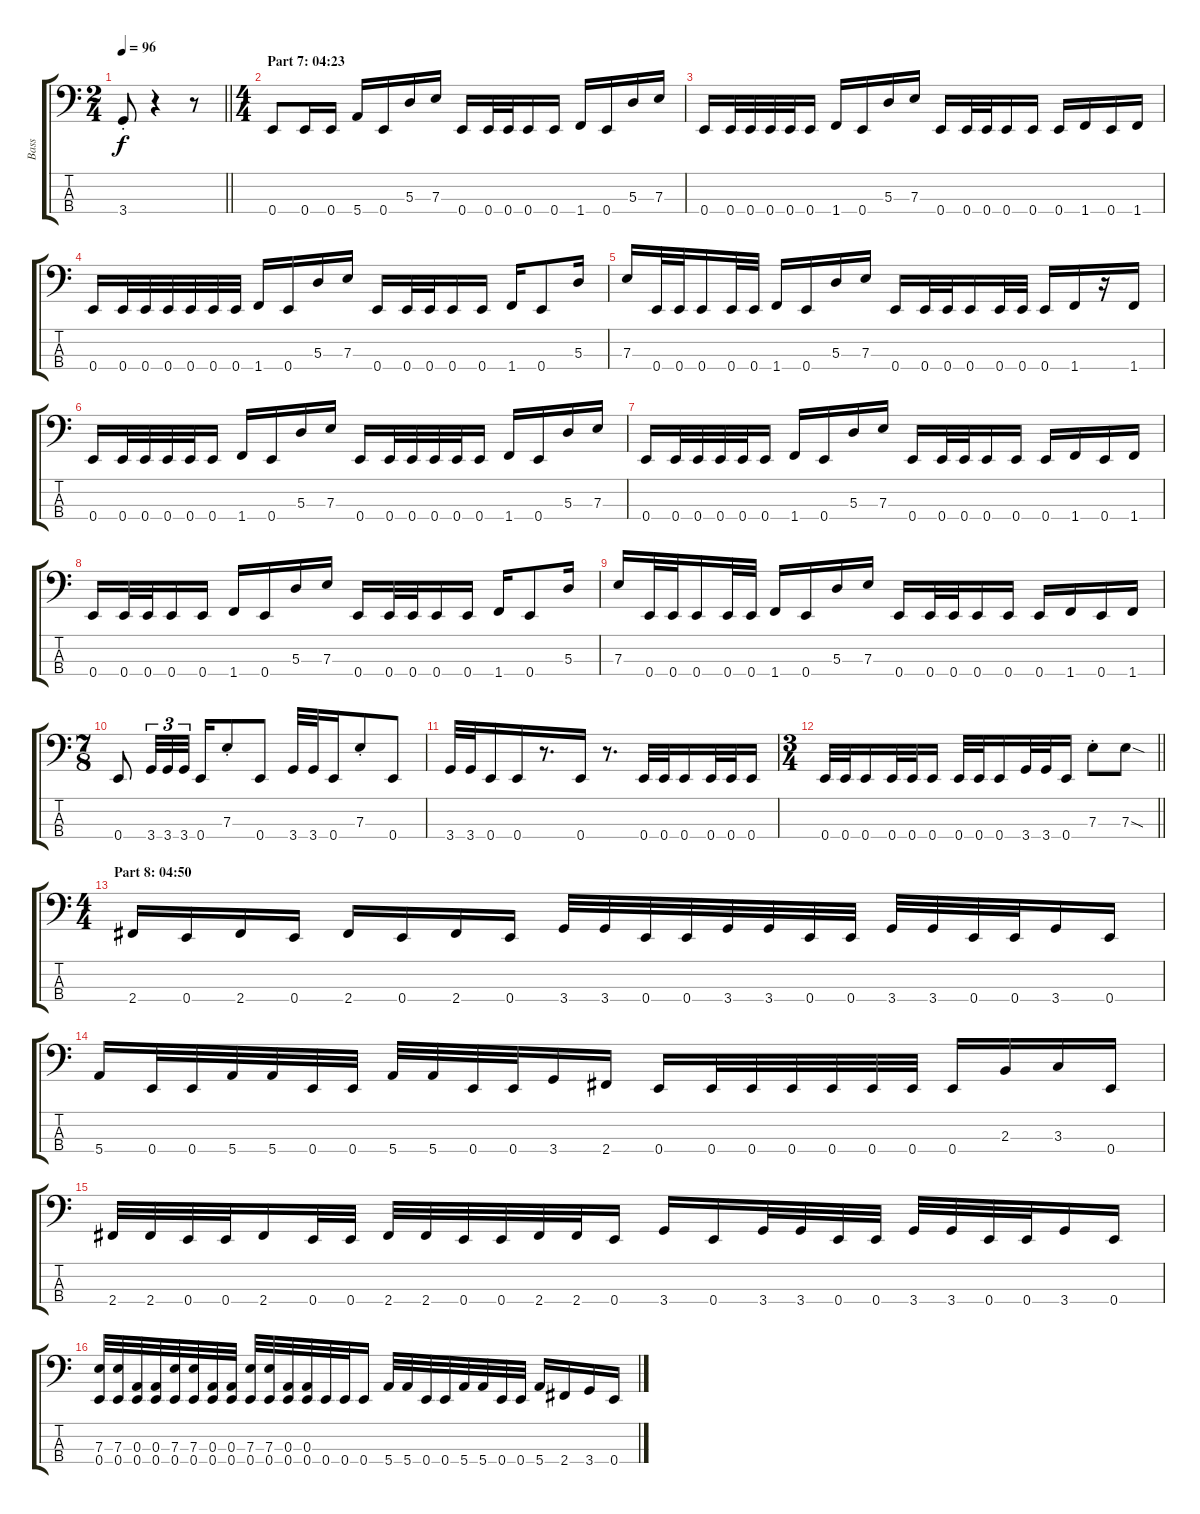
\track ("Bass" "Bass") {instrument electricbasspick}
\staff {score tabs}
\tuning (G2 D2 A1 E1) {hide}
\ts (2 4)
\tempo 96
\clef f4
\barLineRight lightlight
\ks c
3.4{st}.8{dy f} r.4 r.8 |
\ts (4 4)
\section ("" "Part 7: 04:23")
0.4.8 0.4.16 0.4.16 5.4.16 0.4.16 5.3.16 7.3.16 0.4.16 0.4.32 0.4.32 0.4.16 0.4.16 1.4.16 0.4.16 5.3.16 7.3.16 |
0.4.16 0.4.32 0.4.32 0.4.32 0.4.32 0.4.16 1.4.16 0.4.16 5.3.16 7.3.16 0.4.16 0.4.32 0.4.32 0.4.16 0.4.16 0.4.16 1.4.16 0.4.16 1.4.16 |
0.4.16 0.4.32 0.4.32 0.4.32 0.4.32 0.4.32 0.4.32 1.4.16 0.4.16 5.3.16 7.3.16 0.4.16 0.4.32 0.4.32 0.4.16 0.4.16 1.4.16 0.4.8 5.3.16 |
7.3.16 0.4.32 0.4.32 0.4.16 0.4.32 0.4.32 1.4.16 0.4.16 5.3.16 7.3.16 0.4.16 0.4.32 0.4.32 0.4.16 0.4.32 0.4.32 0.4.16 1.4.16 r.16 1.4.16 |
0.4.16 0.4.32 0.4.32 0.4.32 0.4.32 0.4.16 1.4.16 0.4.16 5.3.16 7.3.16 0.4.16 0.4.32 0.4.32 0.4.32 0.4.32 0.4.16 1.4.16 0.4.16 5.3.16 7.3.16 |
0.4.16 0.4.32 0.4.32 0.4.32 0.4.32 0.4.16 1.4.16 0.4.16 5.3.16 7.3.16 0.4.16 0.4.32 0.4.32 0.4.16 0.4.16 0.4.16 1.4.16 0.4.16 1.4.16 |
0.4.16 0.4.32 0.4.32 0.4.16 0.4.16 1.4.16 0.4.16 5.3.16 7.3.16 0.4.16 0.4.32 0.4.32 0.4.16 0.4.16 1.4.16 0.4.8 5.3.16 |
7.3.16 0.4.32 0.4.32 0.4.16 0.4.32 0.4.32 1.4.16 0.4.16 5.3.16 7.3.16 0.4.16 0.4.32 0.4.32 0.4.16 0.4.16 0.4.16 1.4.16 0.4.16 1.4.16 |
\ts (7 8)
0.4.8 3.4.32{tu (3 2)} 3.4.32{tu (3 2)} 3.4.32{tu (3 2) beam splitsecondary} 0.4.16 7.3{st}.8 0.4.8 3.4.32 3.4.32 0.4.16 7.3{st}.8 0.4.8 |
3.4.32 3.4.32 0.4.16 0.4.16 r.8{d} 0.4.16 r.8{d} 0.4.32 0.4.32 0.4.16 0.4.32 0.4.32 0.4.16 |
\ts (3 4)
\barLineRight lightlight
0.4.32 0.4.32 0.4.16 0.4.32 0.4.32 0.4.16 0.4.32 0.4.32 0.4.16 3.4.32 3.4.32 0.4.16 7.3{st}.8 7.3{sod}.8 |
\ts (4 4)
\section ("" "Part 8: 04:50")
2.4.16 0.4.16 2.4.16 0.4.16 2.4.16 0.4.16 2.4.16 0.4.16 3.4.32 3.4.32 0.4.32 0.4.32 3.4.32 3.4.32 0.4.32 0.4.32 3.4.32 3.4.32 0.4.32 0.4.32 3.4.16 0.4.16 |
5.4.16 0.4.32 0.4.32 5.4.32 5.4.32 0.4.32 0.4.32 5.4.32 5.4.32 0.4.32 0.4.32 3.4.16 2.4.16 0.4.16 0.4.32 0.4.32 0.4.32 0.4.32 0.4.32 0.4.32 0.4.16 2.3.16 3.3.16 0.4.16 |
2.4.32 2.4.32 0.4.32 0.4.32 2.4.16 0.4.32 0.4.32 2.4.32 2.4.32 0.4.32 0.4.32 2.4.32 2.4.32 0.4.16 3.4.16 0.4.16 3.4.32 3.4.32 0.4.32 0.4.32 3.4.32 3.4.32 0.4.32 0.4.32 3.4.16 0.4.16 |
(7.3 0.4).32 (7.3 0.4).32 (0.3 0.4).32 (0.3 0.4).32 (7.3 0.4).32 (7.3 0.4).32 (0.3 0.4).32 (0.3 0.4).32 (7.3 0.4).32 (7.3 0.4).32 (0.3 0.4).32 (0.3 0.4).32 0.4.32 0.4.32 0.4.16 5.4.32 5.4.32 0.4.32 0.4.32 5.4.32 5.4.32 0.4.32 0.4.32 5.4.16 2.4.16 3.4.16 0.4.16
